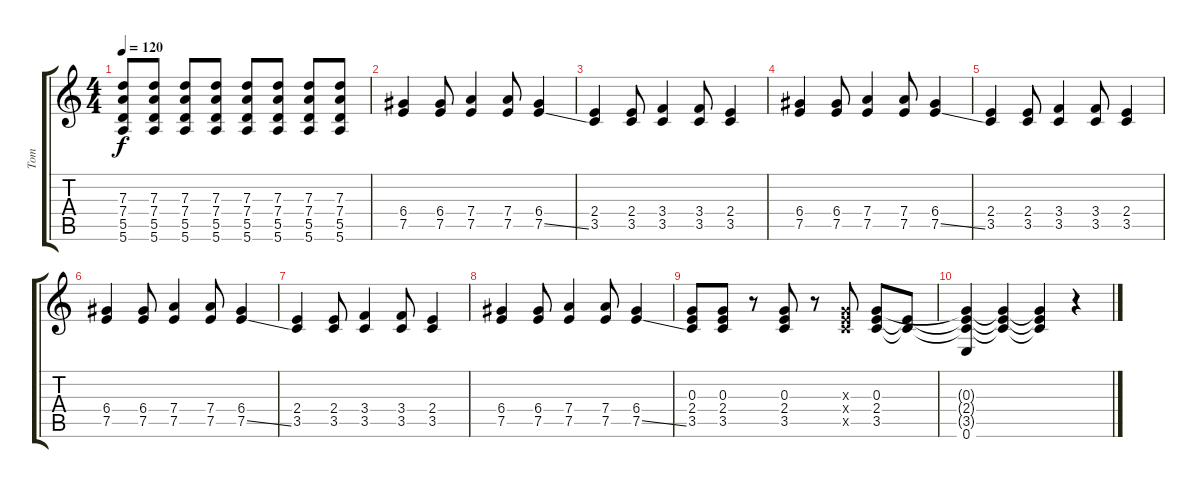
\track ("Tom" "Tom") {instrument overdrivenguitar}
\staff {score tabs}
\tuning (E4 B3 G3 D3 A2 E2) {hide}
\ts (4 4)
\tempo 120
\clef g2
\ks c
(7.3 7.4 5.5 5.6).8{dy f} (7.3 7.4 5.5 5.6).8 (7.3 7.4 5.5 5.6).8 (7.3 7.4 5.5 5.6).8 (7.3 7.4 5.5 5.6).8 (7.3 7.4 5.5 5.6).8 (7.3 7.4 5.5 5.6).8 (7.3 7.4 5.5 5.6).8 |
(6.4 7.5).4 (6.4 7.5).8 (7.4 7.5).4 (7.4 7.5).8 (6.4 7.5{ss}).4 |
(2.4 3.5).4 (2.4 3.5).8 (3.4 3.5).4 (3.4 3.5).8 (2.4 3.5).4 |
(6.4 7.5).4 (6.4 7.5).8 (7.4 7.5).4 (7.4 7.5).8 (6.4 7.5{ss}).4 |
(2.4 3.5).4 (2.4 3.5).8 (3.4 3.5).4 (3.4 3.5).8 (2.4 3.5).4 |
(6.4 7.5).4 (6.4 7.5).8 (7.4 7.5).4 (7.4 7.5).8 (6.4 7.5{ss}).4 |
(2.4 3.5).4 (2.4 3.5).8 (3.4 3.5).4 (3.4 3.5).8 (2.4 3.5).4 |
(6.4 7.5).4 (6.4 7.5).8 (7.4 7.5).4 (7.4 7.5).8 (6.4 7.5{ss}).4 |
(0.3 2.4 3.5).8 (0.3 2.4 3.5).8 r.8 (0.3 2.4 3.5).8 r.8 (0.3{x} 2.4{x} 3.5{x}).8 (0.3 2.4 3.5).8 (2.4{t} 3.5{t}).8 |
(0.3{t} 2.4{t} 3.5{t} 0.6).4 (0.3{t} 2.4{t} 3.5{t}).4 (0.3{t} 2.4{t} 3.5{t}).4 r.4
